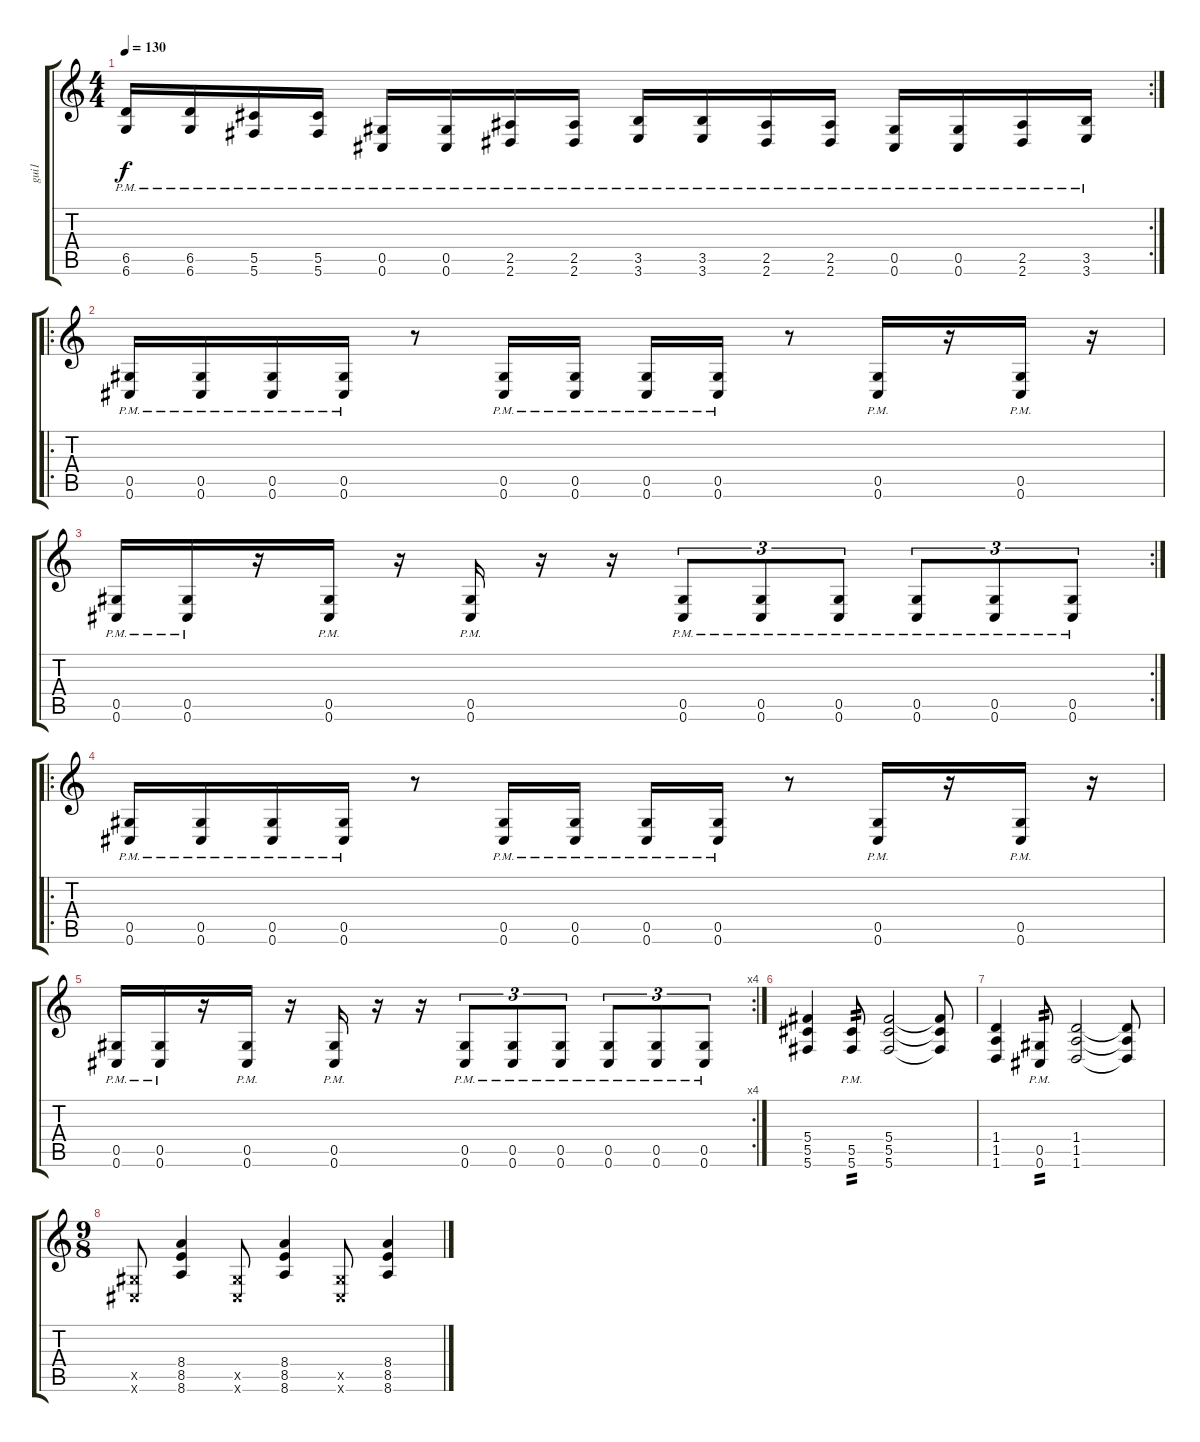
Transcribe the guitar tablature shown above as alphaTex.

\track ("gui1" "gui1") {instrument acousticguitarsteel}
\staff {score tabs}
\tuning (Eb4 Bb3 Gb3 Db3 Ab2 Db2) {hide}
\rc 2
\ts (4 4)
\tempo 130
\clef g2
\ks c
(6.5{pm} 6.6{pm}).16{dy f} (6.5{pm} 6.6{pm}).16 (5.5{pm} 5.6{pm}).16 (5.5{pm} 5.6{pm}).16 (0.5{pm} 0.6{pm}).16 (0.5{pm} 0.6{pm}).16 (2.5{pm} 2.6{pm}).16 (2.5{pm} 2.6{pm}).16 (3.5{pm} 3.6{pm}).16 (3.5{pm} 3.6{pm}).16 (2.5{pm} 2.6{pm}).16 (2.5{pm} 2.6{pm}).16 (0.5{pm} 0.6{pm}).16 (0.5{pm} 0.6{pm}).16 (2.5{pm} 2.6{pm}).16 (3.5{pm} 3.6{pm}).16 |
\ro
(0.5{pm} 0.6{pm}).16 (0.5{pm} 0.6{pm}).16 (0.5{pm} 0.6{pm}).16 (0.5{pm} 0.6{pm}).16 r.8 (0.5{pm} 0.6{pm}).16 (0.5{pm} 0.6{pm}).16 (0.5{pm} 0.6{pm}).16 (0.5{pm} 0.6{pm}).16 r.8 (0.5{pm} 0.6{pm}).16 r.16 (0.5{pm} 0.6{pm}).16 r.16 |
\rc 2
(0.5{pm} 0.6{pm}).16 (0.5{pm} 0.6{pm}).16 r.16 (0.5{pm} 0.6{pm}).16 r.16 (0.5{pm} 0.6{pm}).16 r.16 r.16 (0.5{pm} 0.6{pm}).8{tu (3 2)} (0.5{pm} 0.6{pm}).8{tu (3 2)} (0.5{pm} 0.6{pm}).8{tu (3 2)} (0.5{pm} 0.6{pm}).8{tu (3 2)} (0.5{pm} 0.6{pm}).8{tu (3 2)} (0.5{pm} 0.6{pm}).8{tu (3 2)} |
\ro
(0.5{pm} 0.6{pm}).16 (0.5{pm} 0.6{pm}).16 (0.5{pm} 0.6{pm}).16 (0.5{pm} 0.6{pm}).16 r.8 (0.5{pm} 0.6{pm}).16 (0.5{pm} 0.6{pm}).16 (0.5{pm} 0.6{pm}).16 (0.5{pm} 0.6{pm}).16 r.8 (0.5{pm} 0.6{pm}).16 r.16 (0.5{pm} 0.6{pm}).16 r.16 |
\rc 4
(0.5{pm} 0.6{pm}).16 (0.5{pm} 0.6{pm}).16 r.16 (0.5{pm} 0.6{pm}).16 r.16 (0.5{pm} 0.6{pm}).16 r.16 r.16 (0.5{pm} 0.6{pm}).8{tu (3 2)} (0.5{pm} 0.6{pm}).8{tu (3 2)} (0.5{pm} 0.6{pm}).8{tu (3 2)} (0.5{pm} 0.6{pm}).8{tu (3 2)} (0.5{pm} 0.6{pm}).8{tu (3 2)} (0.5{pm} 0.6{pm}).8{tu (3 2)} |
(5.4 5.5 5.6).4 (5.5{pm} 5.6{pm}).8{tp 2} (5.4 5.5 5.6).2 (5.4{t} 5.5{t} 5.6{t}).8 |
(1.4 1.5 1.6).4 (0.5{pm} 0.6{pm}).8{tp 2} (1.4 1.5 1.6).2 (1.4{t} 1.5{t} 1.6{t}).8 |
\ts (9 8)
(0.5{x} 0.6{x}).8 (8.4 8.5 8.6).4 (0.5{x} 0.6{x}).8 (8.4 8.5 8.6).4 (0.5{x} 0.6{x}).8 (8.4 8.5 8.6).4
